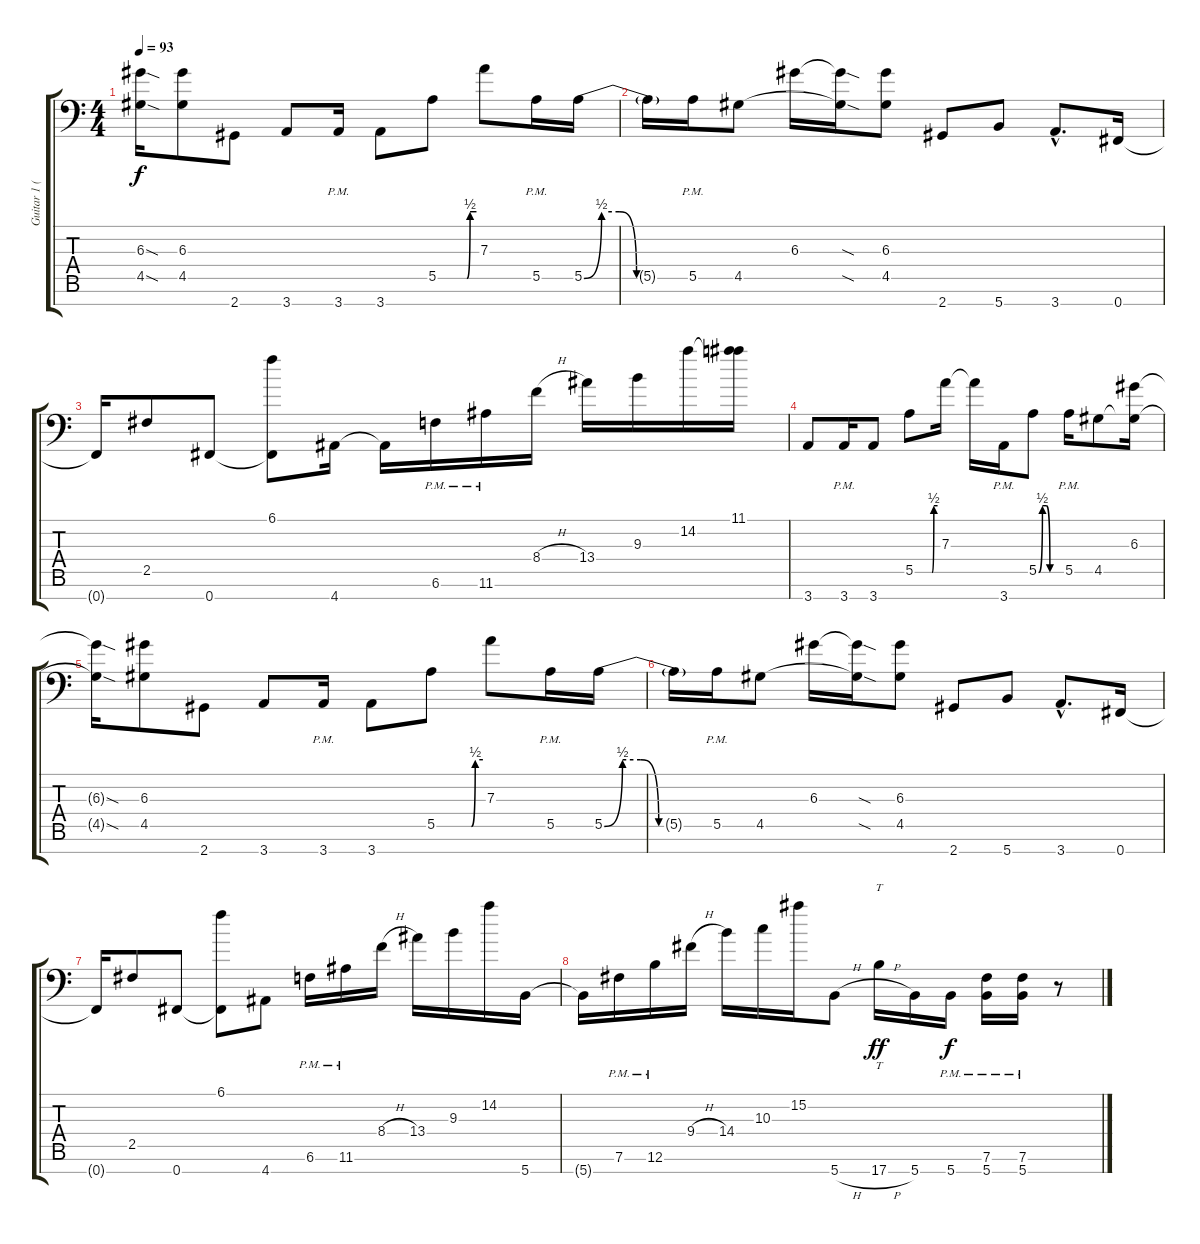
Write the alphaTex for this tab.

\track ("Guitar 1 (2nd to 8th string)" "Guitar 1 (") {instrument distortionguitar}
\staff {score tabs}
\tuning (B3 G3 D3 A2 E2 B1 Gb1) {hide}
\ts (4 4)
\tempo 93
\clef f4
\ks c
(6.3{sod t} 4.5{sod t}).16{dy f} (6.3 4.5).8 2.7.8 3.7.8 3.7{pm}.16 3.7.8 5.5{be (custom 0 0 45 0 50 2 60 2)}.8 7.3.8 5.5{pm}.16 5.5{be (custom 0 0 10 2 20 2 30 0 60 0)}.16 |
5.5{t}.16 5.5{pm}.16 4.5.8 6.3.16 (6.3{sod t} 4.5{sod t}).16 (6.3 4.5).8 2.7.8 5.7.8 3.7{hac}.8{d} 0.7.16 |
0.7{t}.16 2.5.8 0.7.8 (6.1 0.7{t}).8 4.7.16 4.7{t}.16 6.6{pm}.16 11.6{pm}.16 8.4{h}.16 13.4.16 9.3.16 14.2.16 (11.1 14.2{t}).16 |
3.7.8 3.7{pm}.16 3.7.8 5.5{be (custom 0 0 45 0 50 2 60 2)}.8 7.3.16 7.3{t}.16 3.7{pm}.16 5.5{be (custom 0 0 10 2 20 2 30 0 60 0)}.8 5.5{pm}.16 4.5.8 (6.3 4.5{t}).16 |
(6.3{sod t} 4.5{sod t}).16 (6.3 4.5).8 2.7.8 3.7.8 3.7{pm}.16 3.7.8 5.5{be (custom 0 0 45 0 50 2 60 2)}.8 7.3.8 5.5{pm}.16 5.5{be (custom 0 0 10 2 20 2 30 0 60 0)}.16 |
5.5{t}.16 5.5{pm}.16 4.5.8 6.3.16 (6.3{sod t} 4.5{sod t}).16 (6.3 4.5).8 2.7.8 5.7.8 3.7{hac}.8{d} 0.7.16 |
0.7{t}.16 2.5.8 0.7.8 (6.1 0.7{t}).8 4.7.8 6.6{pm}.16 11.6{pm}.16 8.4{h}.16 13.4.16 9.3.16 14.2.16 5.7.16 |
5.7{t}.16 7.6{pm}.16 12.6{pm}.16 9.4{h}.16 14.4.16 10.3.16 15.2.16 5.7{h}.8 17.7{h}.16{tt dy ff} 5.7.16 5.7{pm}.16{dy f} (7.6{pm} 5.7{pm}).16 (7.6{pm} 5.7{pm}).16 r.8
